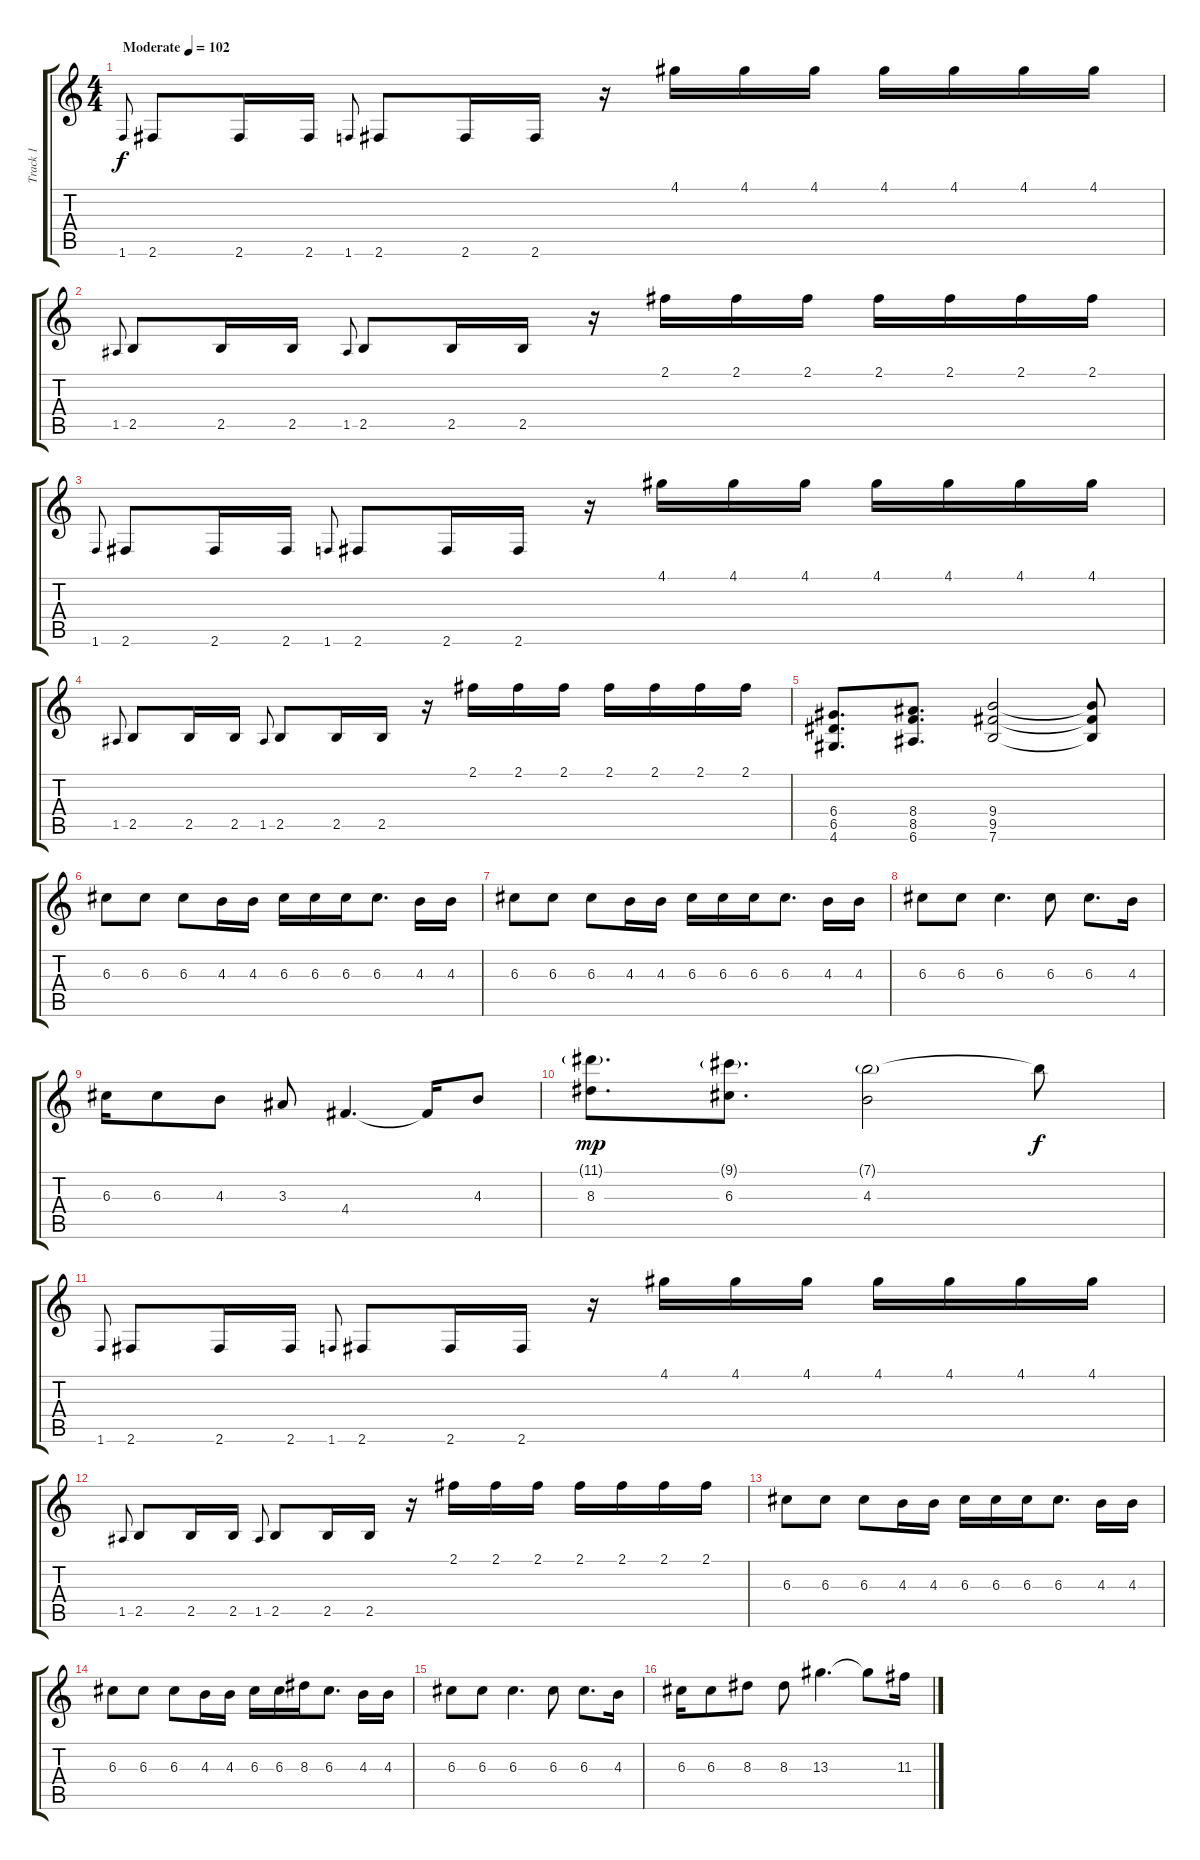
\track ("Track 1" "Track 1") {instrument distortionguitar}
\staff {score tabs}
\tuning (E4 B3 G3 D3 A2 E2) {hide}
\ts (4 4)
\tempo (102 "Moderate")
\clef g2
\ks c
1.6.8{gr onbeat dy f instrument distortionguitar} 2.6.8 2.6.16 2.6.16 1.6.8{gr onbeat} 2.6.8 2.6.16 2.6.16 r.16 4.1.16 4.1.16 4.1.16 4.1.16 4.1.16 4.1.16 4.1.16 |
1.5.8{gr onbeat} 2.5.8 2.5.16 2.5.16 1.5.8{gr onbeat} 2.5.8 2.5.16 2.5.16 r.16 2.1.16 2.1.16 2.1.16 2.1.16 2.1.16 2.1.16 2.1.16 |
1.6.8{gr onbeat} 2.6.8 2.6.16 2.6.16 1.6.8{gr onbeat} 2.6.8 2.6.16 2.6.16 r.16 4.1.16 4.1.16 4.1.16 4.1.16 4.1.16 4.1.16 4.1.16 |
1.5.8{gr onbeat} 2.5.8 2.5.16 2.5.16 1.5.8{gr onbeat} 2.5.8 2.5.16 2.5.16 r.16 2.1.16 2.1.16 2.1.16 2.1.16 2.1.16 2.1.16 2.1.16 |
(6.4 6.5 4.6).8{d} (8.4 8.5 6.6).8{d} (9.4 9.5 7.6).2 (9.4{t} 9.5{t} 7.6{t}).8 |
6.3.8 6.3.8 6.3.8 4.3.16 4.3.16 6.3.16 6.3.16 6.3.16 6.3.8{d} 4.3.16 4.3.16 |
6.3.8 6.3.8 6.3.8 4.3.16 4.3.16 6.3.16 6.3.16 6.3.16 6.3.8{d} 4.3.16 4.3.16 |
6.3.8 6.3.8 6.3.4{d} 6.3.8 6.3.8{d} 4.3.16 |
6.3.16 6.3.8 4.3.8 3.3.8 4.4.4{d} 4.4{t}.16 4.3.8 |
(11.1{g} 8.3).8{d dy mp} (9.1{g} 6.3).8{d} (7.1{g} 4.3).2 7.1{t}.8{dy f} |
1.6.8{gr onbeat} 2.6.8 2.6.16 2.6.16 1.6.8{gr onbeat} 2.6.8 2.6.16 2.6.16 r.16 4.1.16 4.1.16 4.1.16 4.1.16 4.1.16 4.1.16 4.1.16 |
1.5.8{gr onbeat} 2.5.8 2.5.16 2.5.16 1.5.8{gr onbeat} 2.5.8 2.5.16 2.5.16 r.16 2.1.16 2.1.16 2.1.16 2.1.16 2.1.16 2.1.16 2.1.16 |
6.3.8 6.3.8 6.3.8 4.3.16 4.3.16 6.3.16 6.3.16 6.3.16 6.3.8{d} 4.3.16 4.3.16 |
6.3.8 6.3.8 6.3.8 4.3.16 4.3.16 6.3.16 6.3.16 8.3.16 6.3.8{d} 4.3.16 4.3.16 |
6.3.8 6.3.8 6.3.4{d} 6.3.8 6.3.8{d} 4.3.16 |
6.3.16 6.3.8 8.3.8 8.3.8 13.3.4{d} 13.3{t}.8 11.3.16
